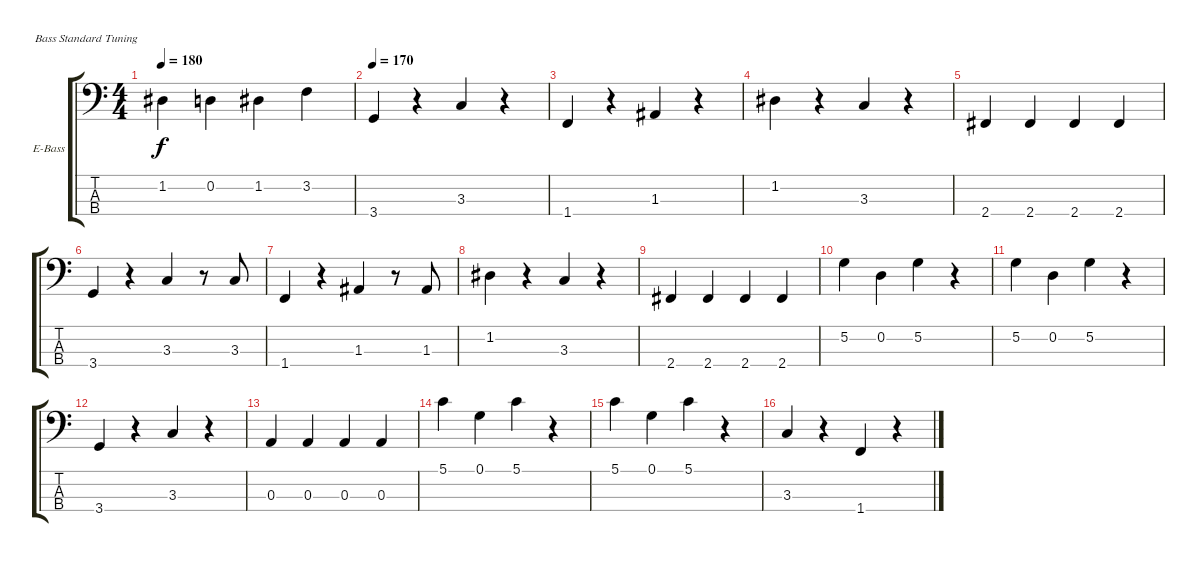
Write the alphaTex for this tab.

\bracketExtendMode groupsimilarinstruments
\firstSystemTrackNameOrientation horizontal
\otherSystemsTrackNameOrientation horizontal
\track ("Бас - гитара" "E-Bass") {instrument electricbassfinger}
\staff {score tabs}
\tuning (G2 D2 A1 E1)
\ts (4 4)
\tempo 180
\clef f4
\ks c
1.2.4{dy f} 0.2.4 1.2.4 3.2.4 |
\tempo 170
3.4.4 r.4 3.3.4 r.4 |
1.4.4 r.4 1.3.4 r.4 |
1.2.4 r.4 3.3.4 r.4 |
2.4.4 2.4.4 2.4.4 2.4.4 |
3.4.4 r.4 3.3.4 r.8 3.3.8 |
1.4.4 r.4 1.3.4 r.8 1.3.8 |
1.2.4 r.4 3.3.4 r.4 |
2.4.4 2.4.4 2.4.4 2.4.4 |
5.2.4 0.2.4 5.2.4 r.4 |
5.2.4 0.2.4 5.2.4 r.4 |
3.4.4 r.4 3.3.4 r.4 |
0.3.4 0.3.4 0.3.4 0.3.4 |
5.1.4 0.1.4 5.1.4 r.4 |
5.1.4 0.1.4 5.1.4 r.4 |
3.3.4 r.4 1.4.4 r.4
